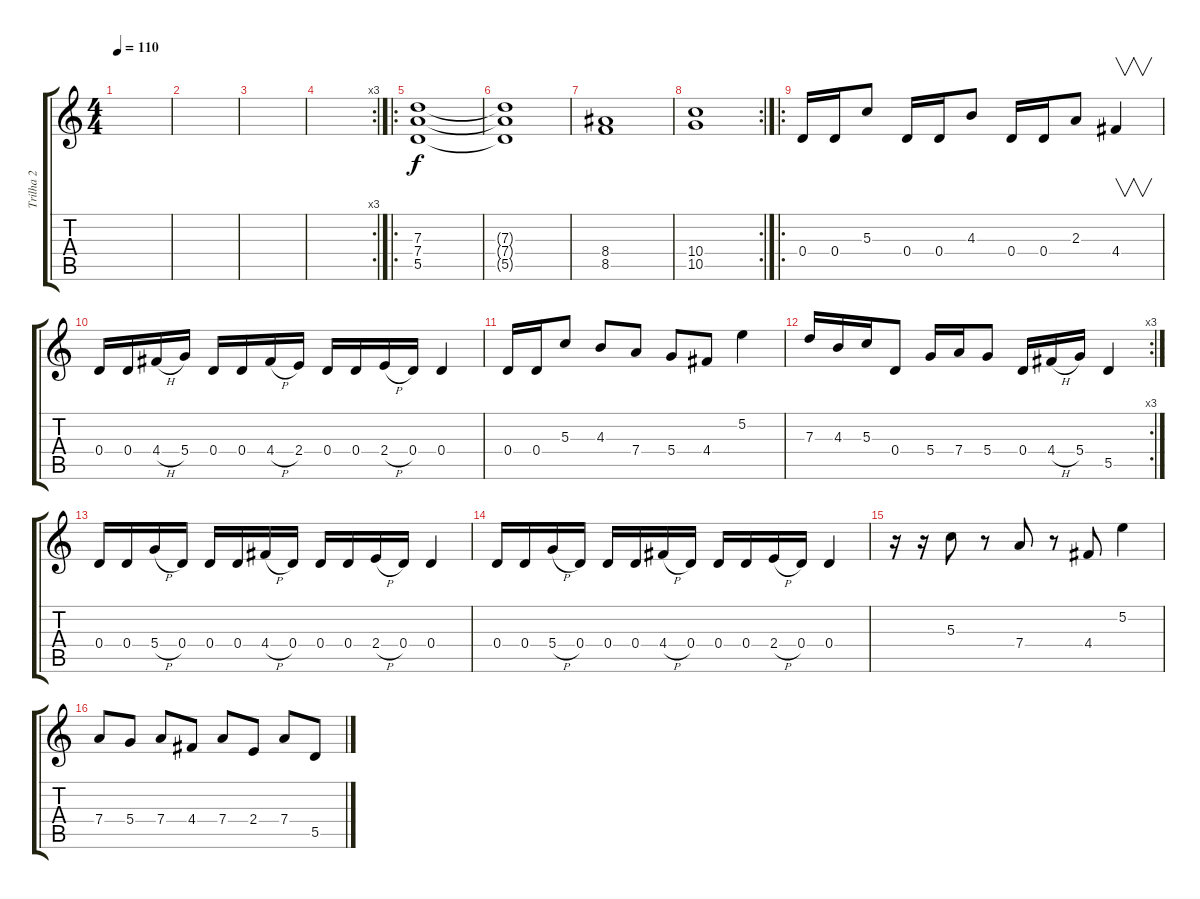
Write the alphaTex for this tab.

\track ("Trilha 2" "Trilha 2") {instrument overdrivenguitar}
\staff {score tabs}
\tuning (E4 B3 G3 D3 A2 E2) {hide}
\ts (4 4)
\tempo 110
\clef g2
\ks c
|
|
|
\rc 3
|
\ro
(7.3 7.4 5.5).1 |
(7.3{t} 7.4{t} 5.5{t}).1 |
(8.4 8.5).1 |
\rc 2
(10.4 10.5).1 |
\ro
0.4.16 0.4.16 5.3.8 0.4.16 0.4.16 4.3.8 0.4.16 0.4.16 2.3.8 4.4.4{v} |
0.4.16 0.4.16 4.4{h}.16 5.4.16 0.4.16 0.4.16 4.4{h}.16 2.4.16 0.4.16 0.4.16 2.4{h}.16 0.4.16 0.4.4 |
0.4.16 0.4.16 5.3.8 4.3.8 7.4.8 5.4.8 4.4.8 5.2.4 |
\rc 3
7.3.16 4.3.16 5.3.16 0.4.8 5.4.16 7.4.16 5.4.8 0.4.16 4.4{h}.16 5.4.16 5.5.4 |
0.4.16 0.4.16 5.4{h}.16 0.4.16 0.4.16 0.4.16 4.4{h}.16 0.4.16 0.4.16 0.4.16 2.4{h}.16 0.4.16 0.4.4 |
0.4.16 0.4.16 5.4{h}.16 0.4.16 0.4.16 0.4.16 4.4{h}.16 0.4.16 0.4.16 0.4.16 2.4{h}.16 0.4.16 0.4.4 |
r.16 r.16 5.3.8 r.8 7.4.8 r.8 4.4.8 5.2.4 |
7.4.8 5.4.8 7.4.8 4.4.8 7.4.8 2.4.8 7.4.8 5.5.8
